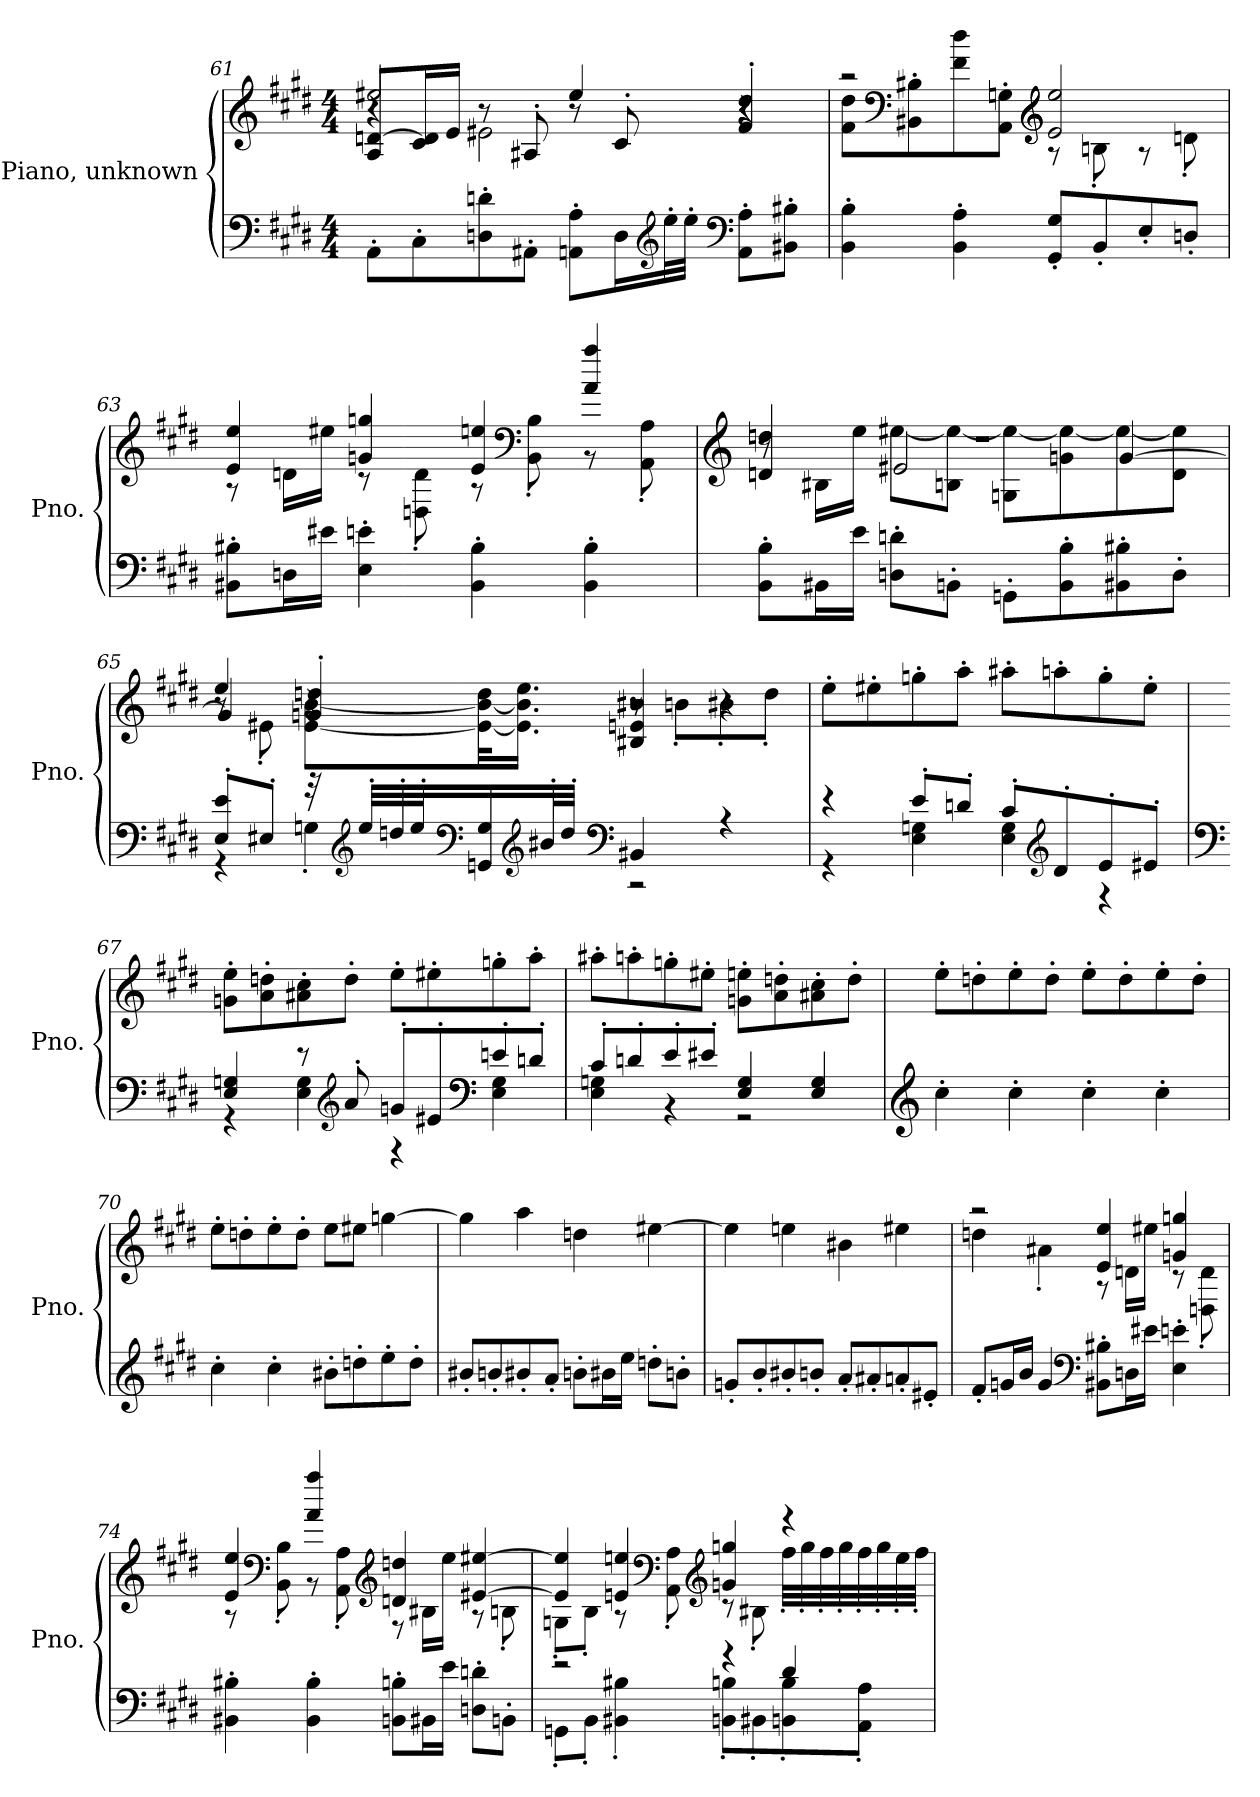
**kern	**kern
*part1	*part1
*staff2	*staff1
*I"Piano, unknown	*
*I'Pno.	*
!!LO:LB:g=z
*clefF4	*clefG2
*k[f#c#g#d#]	*k[f#c#g#d#]
*M4/4	*M4/4
=61	=61
*	*^
*	*	*^
8AA'\L	2ee#X/	4r	8A/ [8dn/L
8C#'\	.	.	16c#/ 16d/]L
.	.	.	16e/JJ
8Dn\' 8dn\'	.	2e#X\	8r
8AA#X'\J	.	.	8A#X'/
8AAn\' 8A\'L	4ee#/	.	8r
16D\L	.	.	8c#'/
*clefG2	*	*	*
32ee'\L	.	.	.
32ee'\JJJ	.	.	.
*clefF4	*	*	*
8AA\' 8A\'L	4r	4r	4f#/' 4dd#/'
8BB#X\' 8B#X\'J	.	.	.
*	*	*v	*v
=62	=62	=62
4BB\' 4B\'	2r	8f#\ 8dd#\L
*	*clefF4	*
.	.	8BB#X\' 8B#X\'
4BB\' 4A\'	.	8f#\ 8dd#\
.	.	8AA\' 8Gn\'J
*	*clefG2	*
8GG#/' 8G#/'L	2e/ 2ee/	8r
8BB'/	.	8Bn'\
8E'/	.	8r
8Dn'/J	.	8dn'\
!!LO:LB:g=z	!!
=63	=63	=63
8BB#X\' 8B#X\'L	4e/ 4ee/	8r
16Dn\L	.	16dn\LL
16e#X\JJ	.	16ee#X\JJ
4E\' 4en\'	4gn/ 4ggn/	8r
.	.	8Dn\' 8d\'
4BB#\' 4B#\'	4e/ 4een/	8r
*	*clefF4	*
.	.	8BB\' 8B\'
4BB#\' 4B#\'	4a/ 4aa/	8r
.	.	8AA\' 8A\'
*	*v	*v
=64	=64
*	*clefG2
*	*^
*	*	*^
8BB\' 8B\'L	1r	8r	4dn/ 4ddn/
16BB#X\L	.	16B#X\LL	.
16e\JJ	.	16ee\JJ	.
8Dn\' 8dn\'L	.	[8ee#X\L	2e#X/
8BBn'\J	.	8Bn\ 8ee#\_J	.
8GGn'\L	.	8Gn\ 8ee#\_L	.
8BB\' 8B\'	.	8gn\ 8ee#\_	.
8BB#X\' 8B#X\'	.	8ee#\_	[4g/
8D'\J	.	8d\ 8ee#\]J	.
!!LO:LB:g=z	!!	!!
=65	=65	=65	=65
*^	*	*	*
8E/' 8e/'L	4r	4ee/	8r	4g/]
8E#X'/J	.	.	8e#X'\	.
32r	4Gn'\	4r	[8e#\ [8b\L	4gn/' 4ddn/'
*clefG2	*	*	*	*
32ee'/LLL	.	.	.	.
32ddn'/	.	.	.	.
32ee'/J	.	.	.	.
*clefF4	*	*	*	*
16GGn/ 16G/	.	.	32e#\_ 32b\_ 32dd\KL	.
.	.	.	16.e#\] 16.b\] 16.ee\JJ	.
*clefG2	*	*	*	*
32b#X'/L	.	.	.	.
32dd'/JJJ	.	.	.	.
*clefF4	*	*	*	*
4BB#X/	2r	2r	8r	4B#X/ 4en/ 4b#X/
.	.	.	8bn'\L	.
4r	.	.	8b#X'\	4r
.	.	.	8dd'\J	.
*	*	*v	*v	*v
=66	=66	=66
4r	4r	8ee'\L
.	.	8ee#X'\
8e'/L	4E\ 4Gn\	8ggn'\
8dn'/J	.	8aa'\J
8c#'/L	4E\ 4G\	8aa#X'\L
*clefG2	*	*
8d'/	.	8aan'\
8e'/	4r	8gg'\
8e#X'/J	.	8ee#'\J
!!LO:LB:g=z
=67	=67	=67
*clefF4	*	*
4E/ 4Gn/	4r	8gn\' 8ee\'L
.	.	8a\' 8ddn\'
8r	4E\ 4G\	8a#X\' 8cc#\'
*clefG2	*	*
8a'/	.	8dd'\J
8gn'/L	4r	8ee'\L
8e#X'/	.	8ee#X'\
*clefF4	*	*
8en'/	4E\ 4G\	8ggn'\
8dn'/J	.	8aa'\J
=68	=68	=68
8c#'/L	4E\ 4Gn\	8aa#X'\L
8dn'/	.	8aan'\
8e'/	4r	8ggn'\
8e#X'/J	.	8ee#X'\J
4E/ 4G/	2r	8gn\' 8een\'L
.	.	8a\' 8ddn\'
4E/ 4G/	.	8a#X\' 8cc#\'
.	.	8dd'\J
*v	*v	*
=69	=69
*clefG2	*
4cc#'\	8ee'\L
.	8ddn'\
4cc#'\	8ee'\
.	8dd'\J
4cc#'\	8ee'\L
.	8dd'\
4cc#'\	8ee'\
.	8dd'\J
!!LO:PB:g=z
=70	=70
4cc#'\	8ee'\L
.	8ddn'\
4cc#'\	8ee'\
.	8dd'\J
8b#X'\L	8ee\L
8ddn'\	8ee#X\J
8ee'\	[4ggn\
8dd'\J	.
=71	=71
8b#X'/L	4gg\]
8bn'/	.
8b#X'/	4aa\
8a'/J	.
8bn'\L	4ddn\
16b#X\L	.
16ee\JJ	.
8ddn'\L	[4ee#X\
8bn'\J	.
=72	=72
8gn'/L	4ee#\]
8b'/	.
8b#X'/	4een\
8bn'/J	.
8a'/L	4b#X\
8a#X'/	.
8an'/	4ee#X\
8e#X'/J	.
!!LO:LB:g=z
=73	=73
*	*^
8f#'/L	2r	4ddn\
16gn/L	.	.
16b/JJ	.	.
4g/	.	4a#X'\
*clefF4	*	*
8BB#X\' 8B#X\'L	4e/ 4ee/	8r
16Dn\L	.	16dn\LL
16e#X\JJ	.	16ee#X\JJ
4E\' 4en\'	4gn/ 4ggn/	8r
.	.	8Dn\' 8d\'
=74	=74	=74
4BB#X\' 4B#X\'	4e/ 4ee/	8r
*	*clefF4	*
.	.	8BB\' 8B\'
4BB#\' 4B#\'	4a/ 4aa/	8r
.	.	8AA\' 8A\'
*	*clefG2	*
8BBn\' 8Bn\'L	4dn/ 4ddn/	8r
16BB#X\L	.	16B#X\LL
16e\JJ	.	16ee\JJ
8Dn\' 8dn\'L	[4e#X/ [4ee#X/	8r
8BBn'\J	.	8Bn'\
!!LO:LB:g=z	!!
=75	=75	=75
*^	*	*
2r	8GGn'\L	4e#/] 4ee#/]	8Gn'\L
.	8BB'\J	.	8B'\J
.	4BB#X\' 4B#X\'	4en/ 4een/	8r
*	*	*clefF4	*
.	.	.	8AA\' 8A\'
*	*	*clefG2	*
4r	8BBn\' 8Bn\'L	4gn/ 4ggn/	8r
.	8BB#X'\	.	8B#X'\
4d#/	8BBn\' 8B\'	4r	32ff#'\LLL
.	.	.	32gg'\
.	.	.	32ff#'\
.	.	.	32gg'\
.	8AA\' 8A\'J	.	32ff#'\
.	.	.	32gg'\
.	.	.	32ee'\
.	.	.	32ff#'\JJJ
*v	*v	*	*
*	*v	*v
=	=
*-	*-
